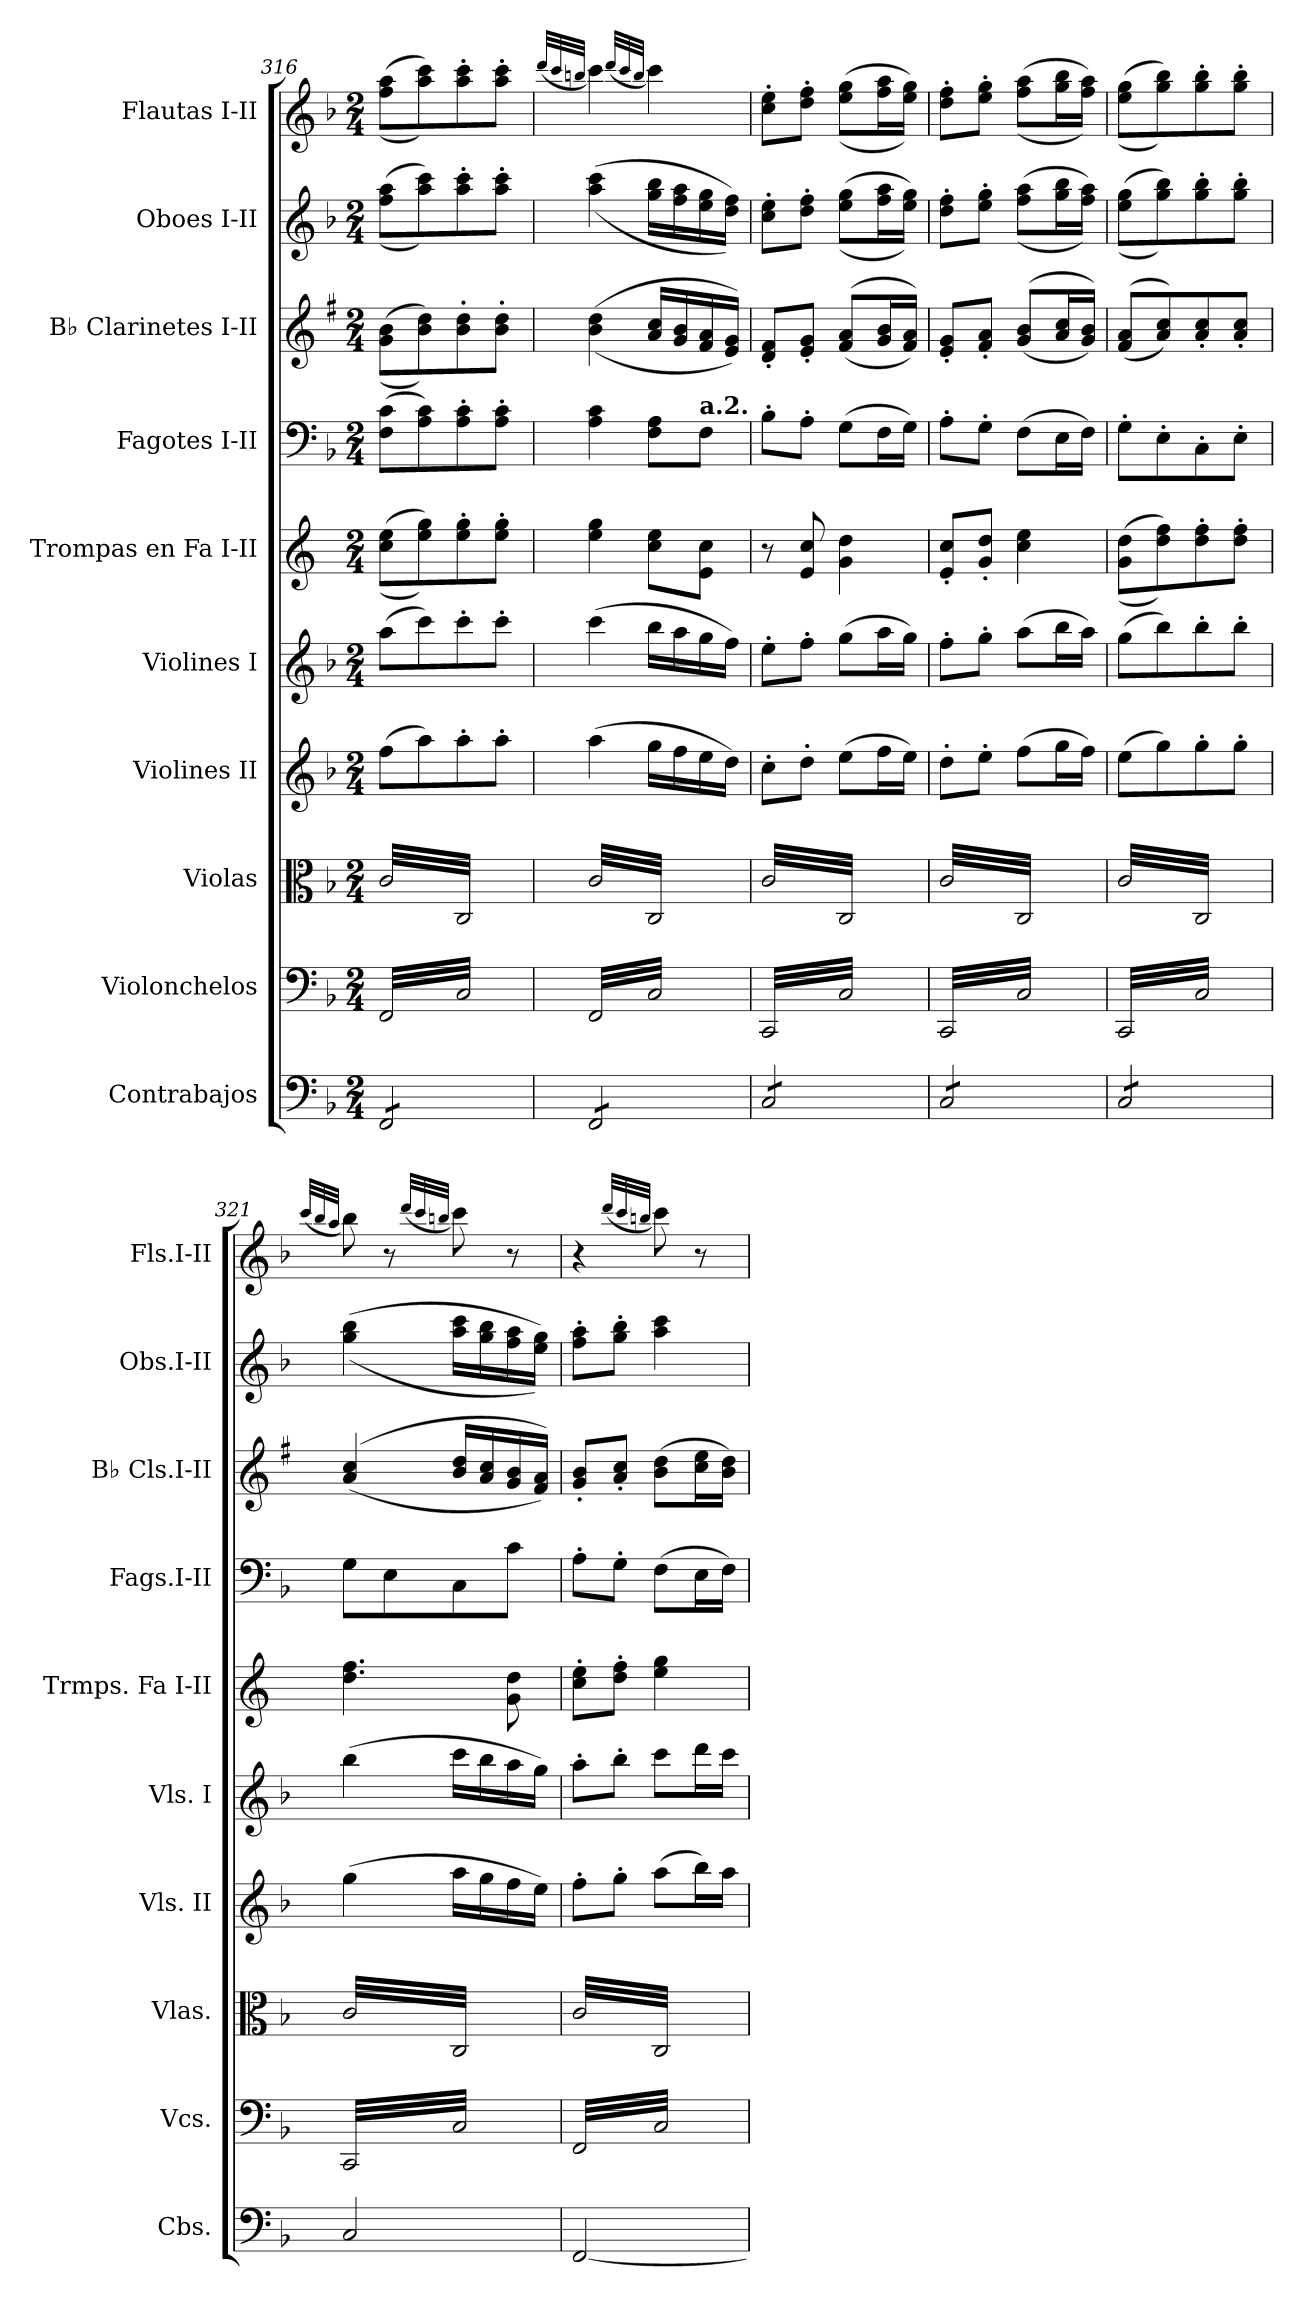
**kern	**kern	**kern	**kern	**kern	**kern	**kern	**kern	**kern	**kern
*part10	*part9	*part8	*part7	*part6	*part5	*part4	*part3	*part2	*part1
*staff10	*staff9	*staff8	*staff7	*staff6	*staff5	*staff4	*staff3	*staff2	*staff1
*I"Contrabajos	*I"Violonchelos	*I"Violas	*I"Violines II	*I"Violines I	*I"Trompas en Fa I-II	*I"Fagotes I-II	*I"B♭ Clarinetes I-II	*I"Oboes I-II	*I"Flautas I-II
*I'Cbs.	*I'Vcs.	*I'Vlas.	*I'Vls. II	*I'Vls. I	*I'Trmps. Fa I-II	*I'Fags.I-II	*I'B♭ Cls.I-II	*I'Obs.I-II	*I'Fls.I-II
!!LO:PB:g=z
*clefF4	*clefF4	*clefC3	*clefG2	*clefG2	*clefG2	*clefF4	*clefG2	*clefG2	*clefG2
*ITrd7c12	*	*	*	*	*ITrd4c7	*	*ITrd1c2	*	*
*k[b-]	*k[b-]	*k[b-]	*k[b-]	*k[b-]	*k[b-]	*k[b-]	*k[b-]	*k[b-]	*k[b-]
*M2/4	*M2/4	*M2/4	*M2/4	*M2/4	*M2/4	*M2/4	*M2/4	*M2/4	*M2/4
=316	=316	=316	=316	=316	=316	=316	=316	=316	=316
*tremolo	*	*	*	*	*	*	*	*	*
*	*tremolo	*	*	*	*	*	*	*	*
*	*	*tremolo	*	*	*	*	*	*	*
8FFF/L	32FF/LLL	32c/LLL	(8ff\L	(8aa\L	((8f\ 8a\L	(8F\ 8c\L	((8f\ 8a\L	((8ff\ 8aa\L	((8ff\ 8aa\L
.	32C/	32C/	.	.	.	.	.	.	.
.	32FF/	32c/	.	.	.	.	.	.	.
.	32C/	32C/	.	.	.	.	.	.	.
8FFF/	32FF/	32c/	8aa\)	8ccc\)	8a\ 8cc\))	8A\ 8c\)	8a\ 8cc\))	8aa\ 8ccc\))	8aa\ 8ccc\))
.	32C/	32C/	.	.	.	.	.	.	.
.	32FF/	32c/	.	.	.	.	.	.	.
.	32C/	32C/	.	.	.	.	.	.	.
8FFF/	32FF/	32c/	8aa'\	8ccc'\	8a\' 8cc\'	8A\' 8c\'	8a\' 8cc\'	8aa\' 8ccc\'	8aa\' 8ccc\'
.	32C/	32C/	.	.	.	.	.	.	.
.	32FF/	32c/	.	.	.	.	.	.	.
.	32C/	32C/	.	.	.	.	.	.	.
8FFF/J	32FF/	32c/	8aa'\J	8ccc'\J	8a\' 8cc\'J	8A\' 8c\'J	8a\' 8cc\'J	8aa\' 8ccc\'J	8aa\' 8ccc\'J
.	32C/	32C/	.	.	.	.	.	.	.
.	32FF/	32c/	.	.	.	.	.	.	.
.	32C/JJJ	32C/JJJ	.	.	.	.	.	.	.
=317	=317	=317	=317	=317	=317	=317	=317	=317	=317
.	.	.	.	.	.	.	.	.	(32qddd/LLL
.	.	.	.	.	.	.	.	.	32qccc/
.	.	.	.	.	.	.	.	.	32qbbn/JJJ
8FFF/L	32FF/LLL	32c/LLL	(4aa\	(4ccc\	4a\ 4cc\	4A\ 4c\	((4a\ 4cc\	((4aa\ 4ccc\	4ccc\)
.	32C/	32C/	.	.	.	.	.	.	.
.	32FF/	32c/	.	.	.	.	.	.	.
.	32C/	32C/	.	.	.	.	.	.	.
8FFF/	32FF/	32c/	.	.	.	.	.	.	.
.	32C/	32C/	.	.	.	.	.	.	.
.	32FF/	32c/	.	.	.	.	.	.	.
.	32C/	32C/	.	.	.	.	.	.	.
.	.	.	.	.	.	.	.	.	(32qddd/LLL
.	.	.	.	.	.	.	.	.	32qccc/
.	.	.	.	.	.	.	.	.	32qbb/JJJ
8FFF/	32FF/	32c/	16gg\LL	16bb-\LL	8f\ 8a\L	8F\ 8A\L	16g/ 16b-/LL	16gg\ 16bb-\LL	4ccc\)
.	32C/	32C/	.	.	.	.	.	.	.
.	32FF/	32c/	16ff\	16aa\	.	.	16f/ 16a/	16ff\ 16aa\	.
.	32C/	32C/	.	.	.	.	.	.	.
!	!	!	!	!	!	!LO:TX:a:B:t=a.2.	!	!	!
8FFF/J	32FF/	32c/	16ee\	16gg\	8A\ 8f\J	8F\J	16e/ 16g/	16ee\ 16gg\	.
.	32C/	32C/	.	.	.	.	.	.	.
.	32FF/	32c/	16dd\JJ)	16ff\JJ)	.	.	16d/ 16f/JJ))	16dd\ 16ff\JJ))	.
.	32C/JJJ	32C/JJJ	.	.	.	.	.	.	.
=318	=318	=318	=318	=318	=318	=318	=318	=318	=318
8CC/L	32CC/LLL	32c/LLL	8cc'\L	8ee'\L	8r	8B-'\L	8c/' 8e/'L	8cc\' 8ee\'L	8cc\' 8ee\'L
.	32C/	32C/	.	.	.	.	.	.	.
.	32CC/	32c/	.	.	.	.	.	.	.
.	32C/	32C/	.	.	.	.	.	.	.
8CC/	32CC/	32c/	8dd'\J	8ff'\J	8A/ 8f/	8A'\J	8d/' 8f/'J	8dd\' 8ff\'J	8dd\' 8ff\'J
.	32C/	32C/	.	.	.	.	.	.	.
.	32CC/	32c/	.	.	.	.	.	.	.
.	32C/	32C/	.	.	.	.	.	.	.
8CC/	32CC/	32c/	(8ee\L	(8gg\L	4c\ 4g\	(8G\L	(>(8e/ 8g/L	((8ee\ 8gg\L	((8ee\ 8gg\L
.	32C/	32C/	.	.	.	.	.	.	.
.	32CC/	32c/	.	.	.	.	.	.	.
.	32C/	32C/	.	.	.	.	.	.	.
8CC/J	32CC/	32c/	16ff\L	16aa\L	.	16F\L	16f/ 16a/L	16ff\ 16aa\L	16ff\ 16aa\L
.	32C/	32C/	.	.	.	.	.	.	.
.	32CC/	32c/	16ee\JJ)	16gg\JJ)	.	16G\JJ)	16e/ 16g/JJ))	16ee\ 16gg\JJ))	16ee\ 16gg\JJ))
.	32C/JJJ	32C/JJJ	.	.	.	.	.	.	.
=319	=319	=319	=319	=319	=319	=319	=319	=319	=319
8CC/L	32CC/LLL	32c/LLL	8dd'\L	8ff'\L	8A/' 8f/'L	8A'\L	8d/' 8f/'L	8dd\' 8ff\'L	8dd\' 8ff\'L
.	32C/	32C/	.	.	.	.	.	.	.
.	32CC/	32c/	.	.	.	.	.	.	.
.	32C/	32C/	.	.	.	.	.	.	.
8CC/	32CC/	32c/	8ee'\J	8gg'\J	8c/' 8g/'J	8G'\J	8e/' 8g/'J	8ee\' 8gg\'J	8ee\' 8gg\'J
.	32C/	32C/	.	.	.	.	.	.	.
.	32CC/	32c/	.	.	.	.	.	.	.
.	32C/	32C/	.	.	.	.	.	.	.
8CC/	32CC/	32c/	(8ff\L	(8aa\L	4f\ 4a\	(8F\L	(>(8f/ 8a/L	((8ff\ 8aa\L	((8ff\ 8aa\L
.	32C/	32C/	.	.	.	.	.	.	.
.	32CC/	32c/	.	.	.	.	.	.	.
.	32C/	32C/	.	.	.	.	.	.	.
8CC/J	32CC/	32c/	16gg\L	16bb-\L	.	16E\L	16g/ 16b-/L	16gg\ 16bb-\L	16gg\ 16bb-\L
.	32C/	32C/	.	.	.	.	.	.	.
.	32CC/	32c/	16ff\JJ)	16aa\JJ)	.	16F\JJ)	16f/ 16a/JJ))	16ff\ 16aa\JJ))	16ff\ 16aa\JJ))
.	32C/JJJ	32C/JJJ	.	.	.	.	.	.	.
=320	=320	=320	=320	=320	=320	=320	=320	=320	=320
8CC/L	32CC/LLL	32c/LLL	(8ee\L	(8gg\L	((8c\ 8g\L	8G'\L	(>(8e/ 8g/L	((8ee\ 8gg\L	((8ee\ 8gg\L
.	32C/	32C/	.	.	.	.	.	.	.
.	32CC/	32c/	.	.	.	.	.	.	.
.	32C/	32C/	.	.	.	.	.	.	.
8CC/	32CC/	32c/	8gg\)	8bb-\)	8g\ 8b-\))	8E'\	8g/ 8b-/))	8gg\ 8bb-\))	8gg\ 8bb-\))
.	32C/	32C/	.	.	.	.	.	.	.
.	32CC/	32c/	.	.	.	.	.	.	.
.	32C/	32C/	.	.	.	.	.	.	.
8CC/	32CC/	32c/	8gg'\	8bb-'\	8g\' 8b-\'	8C'\	8g/' 8b-/'	8gg\' 8bb-\'	8gg\' 8bb-\'
.	32C/	32C/	.	.	.	.	.	.	.
.	32CC/	32c/	.	.	.	.	.	.	.
.	32C/	32C/	.	.	.	.	.	.	.
8CC/J	32CC/	32c/	8gg'\J	8bb-'\J	8g\' 8b-\'J	8E'\J	8g/' 8b-/'J	8gg\' 8bb-\'J	8gg\' 8bb-\'J
*Xtremolo	*	*	*	*	*	*	*	*	*
.	32C/	32C/	.	.	.	.	.	.	.
.	32CC/	32c/	.	.	.	.	.	.	.
.	32C/JJJ	32C/JJJ	.	.	.	.	.	.	.
!!LO:PB:g=z
=321	=321	=321	=321	=321	=321	=321	=321	=321	=321
.	.	.	.	.	.	.	.	.	(32qccc/LLL
.	.	.	.	.	.	.	.	.	32qbb-/
.	.	.	.	.	.	.	.	.	32qaa/JJJ
2CC/	32CC/LLL	32c/LLL	(4gg\	(4bb-\	4.g\ 4.b-\	8G\L	(>(4g/ 4b-/	((4gg\ 4bb-\	8bb-\)
.	32C/	32C/	.	.	.	.	.	.	.
.	32CC/	32c/	.	.	.	.	.	.	.
.	32C/	32C/	.	.	.	.	.	.	.
.	32CC/	32c/	.	.	.	8E\	.	.	8r
.	32C/	32C/	.	.	.	.	.	.	.
.	32CC/	32c/	.	.	.	.	.	.	.
.	32C/	32C/	.	.	.	.	.	.	.
.	.	.	.	.	.	.	.	.	(32qddd/LLL
.	.	.	.	.	.	.	.	.	32qccc/
.	.	.	.	.	.	.	.	.	32qbbn/JJJ
.	32CC/	32c/	16aa\LL	16ccc\LL	.	8C\	16a/ 16cc/LL	16aa\ 16ccc\LL	8ccc\)
.	32C/	32C/	.	.	.	.	.	.	.
.	32CC/	32c/	16gg\	16bb-\	.	.	16g/ 16b-/	16gg\ 16bb-\	.
.	32C/	32C/	.	.	.	.	.	.	.
.	32CC/	32c/	16ff\	16aa\	8c\ 8g\	8c\J	16f/ 16a/	16ff\ 16aa\	8r
.	32C/	32C/	.	.	.	.	.	.	.
.	32CC/	32c/	16ee\JJ)	16gg\JJ)	.	.	16e/ 16g/JJ))	16ee\ 16gg\JJ))	.
.	32C/JJJ	32C/JJJ	.	.	.	.	.	.	.
=322	=322	=322	=322	=322	=322	=322	=322	=322	=322
[2FFF/	32FF/LLL	32c/LLL	8ff'\L	8aa'\L	8f\' 8a\'L	8A'\L	8f/' 8a/'L	8ff\' 8aa\'L	4r
.	32C/	32C/	.	.	.	.	.	.	.
.	32FF/	32c/	.	.	.	.	.	.	.
.	32C/	32C/	.	.	.	.	.	.	.
.	32FF/	32c/	8gg'\J	8bb-'\J	8g\' 8b-\'J	8G'\J	8g/' 8b-/'J	8gg\' 8bb-\'J	.
.	32C/	32C/	.	.	.	.	.	.	.
.	32FF/	32c/	.	.	.	.	.	.	.
.	32C/	32C/	.	.	.	.	.	.	.
.	.	.	.	.	.	.	.	.	(32qddd/LLL
.	.	.	.	.	.	.	.	.	32qccc/
.	.	.	.	.	.	.	.	.	32qbbn/JJJ
.	32FF/	32c/	(8aa\L	8ccc\L	4a\ 4cc\	(8F\L	(8a\ 8cc\L	4aa\ 4ccc\	8ccc\)
.	32C/	32C/	.	.	.	.	.	.	.
.	32FF/	32c/	.	.	.	.	.	.	.
.	32C/	32C/	.	.	.	.	.	.	.
.	32FF/	32c/	16bb-\L)	16ddd\L	.	16E\L	16b-\ 16dd\L	.	8r
.	32C/	32C/	.	.	.	.	.	.	.
.	32FF/	32c/	16aa\JJ	16ccc\JJ	.	16F\JJ)	16a\ 16cc\JJ)	.	.
.	32C/JJJ	32C/JJJ	.	.	.	.	.	.	.
*	*	*Xtremolo	*	*	*	*	*	*	*
*	*Xtremolo	*	*	*	*	*	*	*	*
.	.	.	.	.	.	.	.	.	.
.	.	.	.	.	.	.	.	.	.
.	.	.	.	.	.	.	.	.	.
.	.	.	.	.	.	.	.	.	.
.	.	.	.	.	.	.	.	.	.
.	.	.	.	.	.	.	.	.	.
.	.	.	.	.	.	.	.	.	.
.	.	.	.	.	.	.	.	.	.
=	=	=	=	=	=	=	=	=	=
*-	*-	*-	*-	*-	*-	*-	*-	*-	*-
